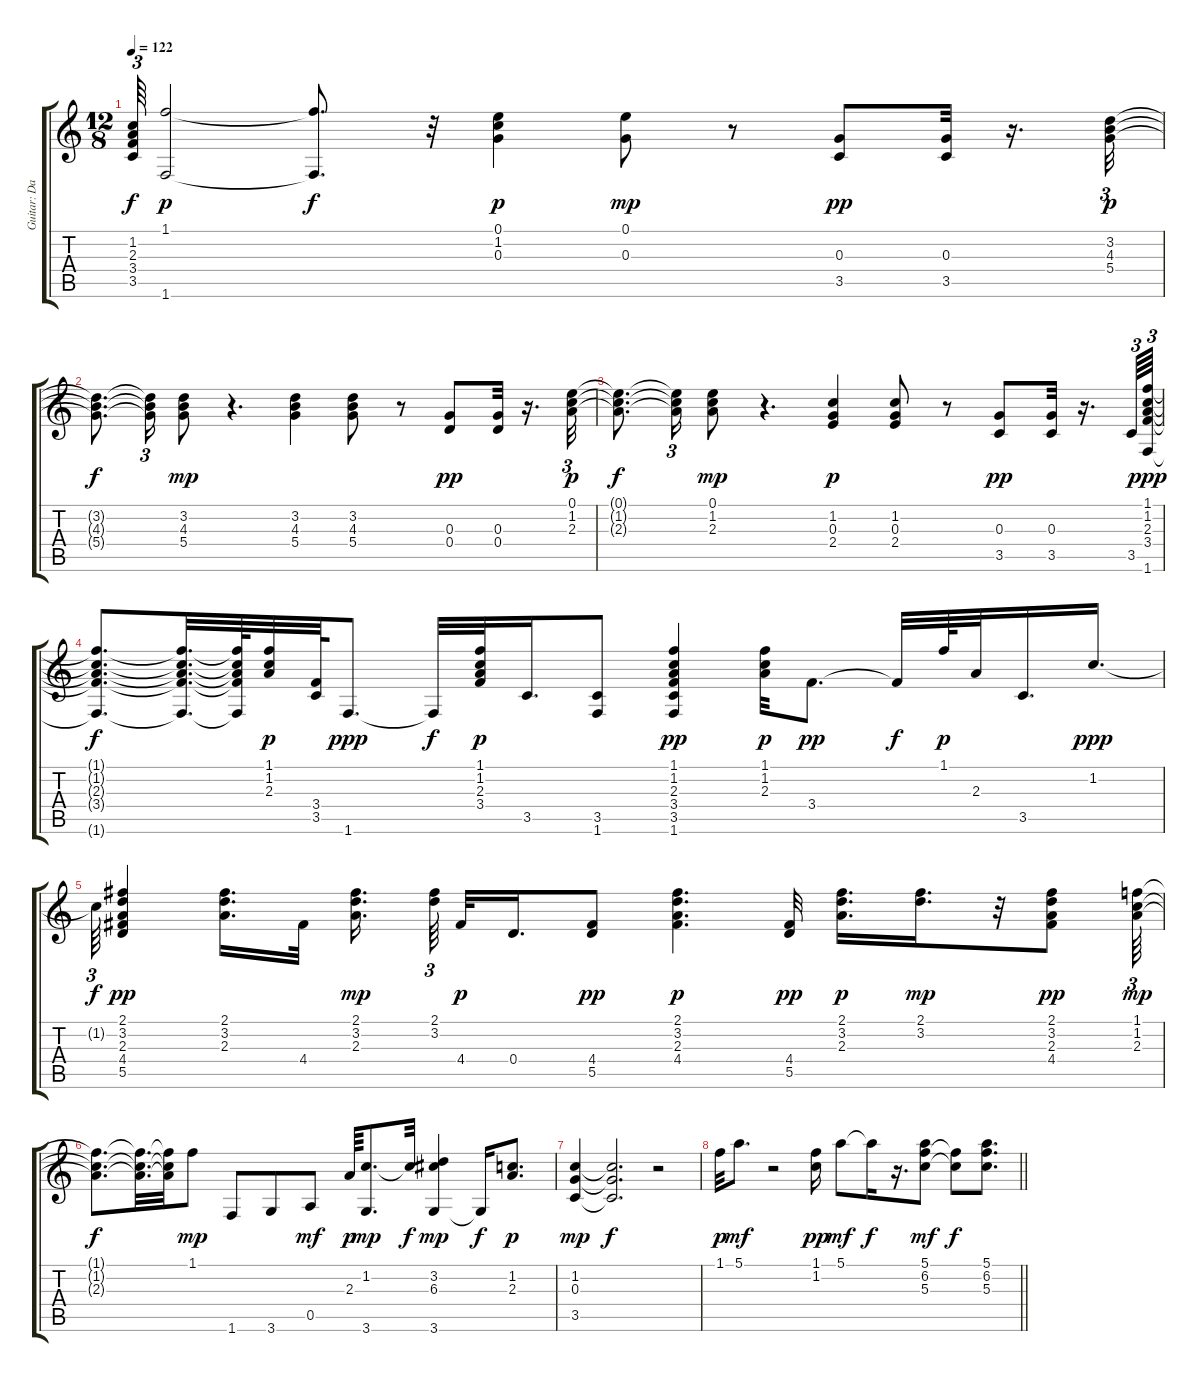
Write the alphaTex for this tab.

\track ("Guitar: Davey Johnstone" "Guitar: Da") {instrument electricguitarclean}
\staff {score tabs}
\tuning (E4 B3 G3 D3 A2 E2) {hide}
\ts (12 8)
\tempo 122
\clef g2
\ks c
(1.2{t} 2.3{t} 3.4{t} 3.5{t}).64{tu (3 2) dy f} (1.1 1.6).2{dy p} (1.1{t} 1.6{t}).8{d dy f} r.32 (0.1 1.2 0.3).4{dy p} (0.1 0.3).8{dy mp} r.8 (0.3 3.5).8{dy pp} (0.3 3.5).32 r.16{d} (3.2 4.3 5.4).32{tu (3 2) dy p} |
(3.2{t} 4.3{t} 5.4{t}).8{d dy f} (3.2{t} 4.3{t} 5.4{t}).16{tu (3 2)} (3.2 4.3 5.4).8{dy mp} r.4{d} (3.2 4.3 5.4).4 (3.2 4.3 5.4).8 r.8 (0.3 0.4).8{dy pp} (0.3 0.4).32 r.16{d} (0.1 1.2 2.3).32{tu (3 2) dy p} |
(0.1{t} 1.2{t} 2.3{t}).8{d dy f} (0.1{t} 1.2{t} 2.3{t}).16{tu (3 2)} (0.1 1.2 2.3).8{dy mp} r.4{d} (1.2 0.3 2.4).4{dy p} (1.2 0.3 2.4).8 r.8 (0.3 3.5).8{dy pp} (0.3 3.5).32 r.16{d} 3.5.64{tu (3 2)} (1.1 1.2 2.3 3.4 1.6).64{tu (3 2) dy ppp} |
(1.1{t} 1.2{t} 2.3{t} 3.4{t} 1.6{t}).8{d dy f} (1.1{t} 1.2{t} 2.3{t} 3.4{t} 1.6{t}).32{d} (1.1{t} 1.2{t} 2.3{t} 3.4{t} 1.6{t}).64 (1.1 1.2 2.3).32{dy p} (3.4 3.5).64 1.6.8{d dy ppp} 1.6{t}.32{dy f} (1.1 1.2 2.3 3.4).32{dy p} 3.5.16{d} (3.5 1.6).8 (1.1 1.2 2.3 3.4 3.5 1.6).4{dy pp} (1.1 1.2 2.3).32{dy p} 3.4.8{d dy pp} 3.4{t}.32{dy f} 1.1.64{dy p} 2.3.32 3.5.16{d} 1.2.16{d dy ppp} |
1.2{t}.64{tu (3 2) dy f} (2.1 3.2 2.3 4.4 5.5).4{dy pp} (2.1 3.2 2.3).16{d} 4.4.32 (2.1 3.2 2.3).16{d dy mp beam splitsecondary} (2.1 3.2).64{tu (3 2) beam splitsecondary} 4.4.32{dy p} 0.4.16{d} (4.4 5.5).8{dy pp} (2.1 3.2 2.3 4.4).4{d dy p} (4.4 5.5).32{dy pp} (2.1 3.2 2.3).16{d dy p} (2.1 3.2).16{d dy mp} r.32 (2.1 3.2 2.3 4.4).8{dy pp} (1.1 1.2 2.3).64{tu (3 2) dy mp} |
(1.1{t} 1.2{t} 2.3{t}).8{d dy f} (1.1{t} 1.2{t} 2.3{t}).32{d} (1.1{t} 1.2{t} 2.3{t}).32 1.1.8{dy mp} 1.6.8 3.6.8 0.5.8{dy mf} 2.3.64{dy p} (1.2 3.6).8{d dy mp} 1.2{t}.32{dy f} (3.2 6.3 3.6).4{dy mp} 3.6{t}.16{dy f} (1.2 2.3).8{d dy p} |
(1.2 0.3 3.5).4{dy mp} (1.2{t} 0.3{t} 3.5{t}).2{d dy f} r.2 |
\barLineRight lightlight
1.1.32{dy p instrument electricguitarclean} 5.1.8{d dy mf} r.2 (1.1 1.2).16{dy pp} 5.1.8{dy mf} 5.1{t}.16{dy f} r.16{d} (5.1 6.2 5.3).8{dy mf} (6.2{t} 5.3{t}).8{dy f} (5.1 6.2 5.3).8{d}
